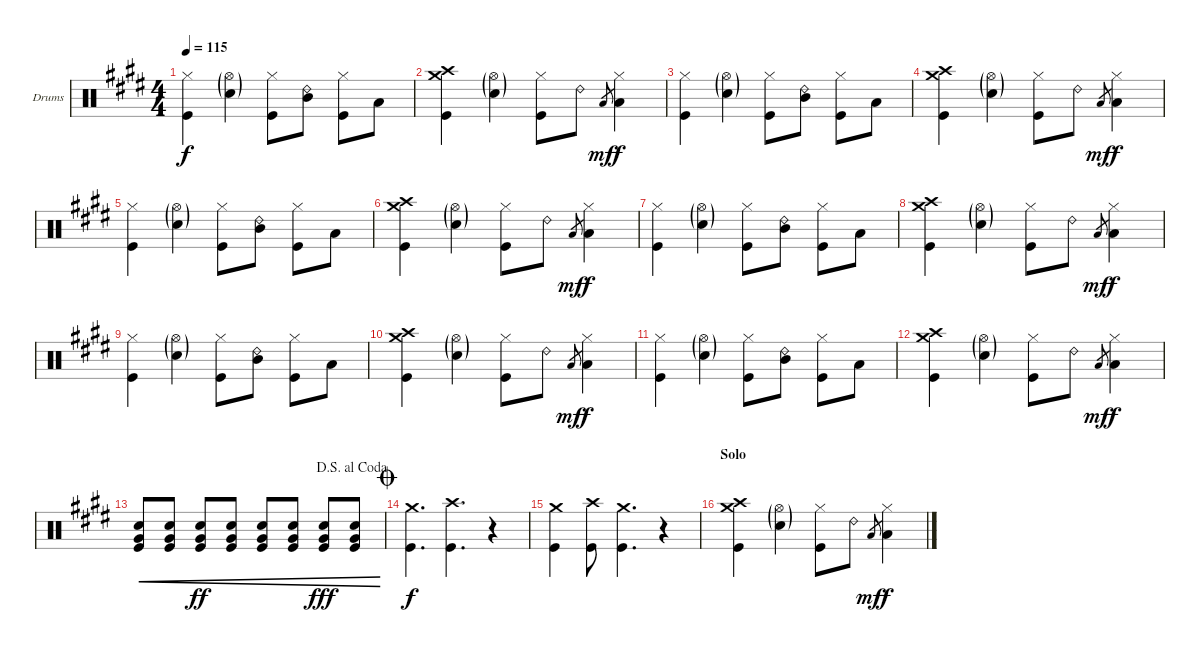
\defaultSystemsLayout 4
\bracketExtendMode groupsimilarinstruments
\useSystemSignSeparator
\multiTrackTrackNamePolicy allsystems
\firstSystemTrackNameOrientation horizontal
\otherSystemsTrackNameOrientation horizontal
\track ("Drums" "Drums") {instrument percussion}
\staff {score}
\articulation defaults
\ts (4 4)
\tempo 115
\clef neutral
\ks e
("Hi-Hat (closed)" "Kick (hit)").4{dy f} ("Hi-Hat (open)"{g} "Snare (hit) 2"{g}).4 ("Hi-Hat (closed)" "Kick (hit)").8 ("Ride (bell) 2" "Mid Tom (hit)").8 ("Hi-Hat (closed)" "Kick (hit)").8 "Low Tom (hit)".8 |
("Crash medium (hit)" "Crash high (hit)" "Kick (hit)").4 ("Hi-Hat (open)"{g} "Snare (hit) 2"{g}).4 ("Hi-Hat (closed)" "Kick (hit)").8 "Ride (bell) 2".8 "Low Tom (hit)".8{gr dy mf} ("Hi-Hat (closed)" "Low Tom (hit)").4{dy f} |
("Hi-Hat (closed)" "Kick (hit)").4 ("Hi-Hat (open)"{g} "Snare (hit) 2"{g}).4 ("Hi-Hat (closed)" "Kick (hit)").8 ("Ride (bell) 2" "Mid Tom (hit)").8 ("Hi-Hat (closed)" "Kick (hit)").8 "Low Tom (hit)".8 |
("Crash medium (hit)" "Crash high (hit)" "Kick (hit)").4 ("Hi-Hat (open)"{g} "Snare (hit) 2"{g}).4 ("Hi-Hat (closed)" "Kick (hit)").8 "Ride (bell) 2".8 "Low Tom (hit)".8{gr dy mf} ("Hi-Hat (closed)" "Low Tom (hit)").4{dy f} |
("Hi-Hat (closed)" "Kick (hit)").4 ("Hi-Hat (open)"{g} "Snare (hit) 2"{g}).4 ("Hi-Hat (closed)" "Kick (hit)").8 ("Ride (bell) 2" "Mid Tom (hit)").8 ("Hi-Hat (closed)" "Kick (hit)").8 "Low Tom (hit)".8 |
("Crash medium (hit)" "Crash high (hit)" "Kick (hit)").4 ("Hi-Hat (open)"{g} "Snare (hit) 2"{g}).4 ("Hi-Hat (closed)" "Kick (hit)").8 "Ride (bell) 2".8 "Low Tom (hit)".8{gr dy mf} ("Hi-Hat (closed)" "Low Tom (hit)").4{dy f} |
("Hi-Hat (closed)" "Kick (hit)").4 ("Hi-Hat (open)"{g} "Snare (hit) 2"{g}).4 ("Hi-Hat (closed)" "Kick (hit)").8 ("Ride (bell) 2" "Mid Tom (hit)").8 ("Hi-Hat (closed)" "Kick (hit)").8 "Low Tom (hit)".8 |
("Crash medium (hit)" "Crash high (hit)" "Kick (hit)").4 ("Hi-Hat (open)"{g} "Snare (hit) 2"{g}).4 ("Hi-Hat (closed)" "Kick (hit)").8 "Ride (bell) 2".8 "Low Tom (hit)".8{gr dy mf} ("Hi-Hat (closed)" "Low Tom (hit)").4{dy f} |
("Hi-Hat (closed)" "Kick (hit)").4 ("Hi-Hat (open)"{g} "Snare (hit) 2"{g}).4 ("Hi-Hat (closed)" "Kick (hit)").8 ("Ride (bell) 2" "Mid Tom (hit)").8 ("Hi-Hat (closed)" "Kick (hit)").8 "Low Tom (hit)".8 |
("Crash medium (hit)" "Crash high (hit)" "Kick (hit)").4 ("Hi-Hat (open)"{g} "Snare (hit) 2"{g}).4 ("Hi-Hat (closed)" "Kick (hit)").8 "Ride (bell) 2".8 "Low Tom (hit)".8{gr dy mf} ("Hi-Hat (closed)" "Low Tom (hit)").4{dy f} |
("Hi-Hat (closed)" "Kick (hit)").4 ("Hi-Hat (open)"{g} "Snare (hit) 2"{g}).4 ("Hi-Hat (closed)" "Kick (hit)").8 ("Ride (bell) 2" "Mid Tom (hit)").8 ("Hi-Hat (closed)" "Kick (hit)").8 "Low Tom (hit)".8 |
("Crash medium (hit)" "Crash high (hit)" "Kick (hit)").4 ("Hi-Hat (open)"{g} "Snare (hit) 2"{g}).4 ("Hi-Hat (closed)" "Kick (hit)").8 "Ride (bell) 2".8 "Low Tom (hit)".8{gr dy mf} ("Hi-Hat (closed)" "Low Tom (hit)").4{dy f} |
\jump dalsegnoalcoda
("Very Low Tom (hit)" "Snare (hit) 2" "Kick (hit)").8{cre} ("Very Low Tom (hit)" "Snare (hit) 2" "Kick (hit)").8{cre} ("Very Low Tom (hit)" "Snare (hit) 2" "Kick (hit)").8{cre dy ff} ("Very Low Tom (hit)" "Snare (hit) 2" "Kick (hit)").8{cre} ("Very Low Tom (hit)" "Snare (hit) 2" "Kick (hit)").8{cre} ("Very Low Tom (hit)" "Snare (hit) 2" "Kick (hit)").8{cre} ("Very Low Tom (hit)" "Snare (hit) 2" "Kick (hit)").8{cre dy fff} ("Very Low Tom (hit)" "Snare (hit) 2" "Kick (hit)").8{cre} |
\jump coda
\scale
0.18232 ("Crash medium (hit)" "Kick (hit)").4{d dy f} ("Crash high (hit)" "Kick (hit)").4{d} r.4 |
\scale
0.176796 ("Crash medium (hit)" "Kick (hit)").4 ("Crash high (hit)" "Kick (hit)").8 ("Crash medium (hit)" "Kick (hit)").4{d} r.4 |
\section ("" "Solo")
\scale
0.240634 ("Crash medium (hit)" "Crash high (hit)" "Kick (hit)").4 ("Hi-Hat (open)"{g} "Snare (hit) 2"{g}).4 ("Hi-Hat (closed)" "Kick (hit)").8 "Ride (bell) 2".8 "Low Tom (hit)".8{gr dy mf} ("Hi-Hat (closed)" "Low Tom (hit)").4{dy f}
